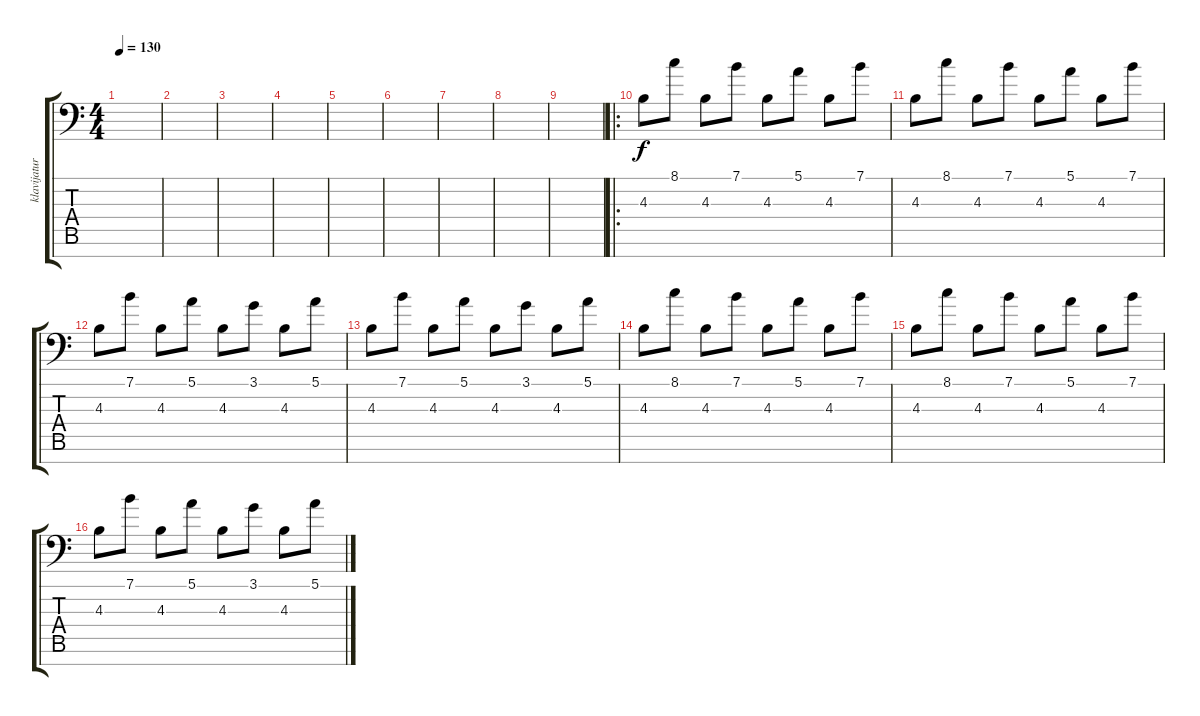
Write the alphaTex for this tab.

\track ("klavijatura" "klavijatur") {instrument lead2sawtooth}
\staff {score tabs}
\tuning (E4 B3 G3 D3 A2 E2 A1) {hide}
\ts (4 4)
\tempo 130
\clef f4
\ks c
|
|
|
|
|
|
|
|
|
\ro
4.3.8 8.1.8 4.3.8 7.1.8 4.3.8 5.1.8 4.3.8 7.1.8 |
4.3.8 8.1.8 4.3.8 7.1.8 4.3.8 5.1.8 4.3.8 7.1.8 |
4.3.8 7.1.8 4.3.8 5.1.8 4.3.8 3.1.8 4.3.8 5.1.8 |
4.3.8 7.1.8 4.3.8 5.1.8 4.3.8 3.1.8 4.3.8 5.1.8 |
4.3.8 8.1.8 4.3.8 7.1.8 4.3.8 5.1.8 4.3.8 7.1.8 |
4.3.8 8.1.8 4.3.8 7.1.8 4.3.8 5.1.8 4.3.8 7.1.8 |
4.3.8 7.1.8 4.3.8 5.1.8 4.3.8 3.1.8 4.3.8 5.1.8
